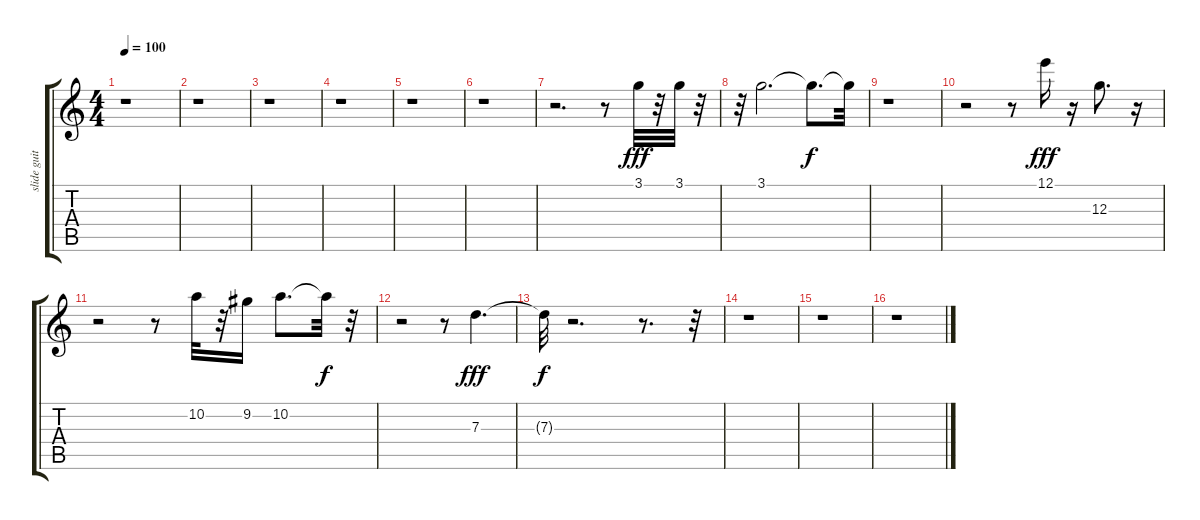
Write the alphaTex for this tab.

\track ("slide guitar" "slide guit") {instrument overdrivenguitar}
\staff {score tabs}
\tuning (E4 B3 G3 D3 A2 E2) {hide}
\ts (4 4)
\tempo 100
\clef g2
\ks c
r.1{dy fff instrument overdrivenguitar} |
r.1 |
r.1 |
r.1 |
r.1 |
r.1 |
r.2{d} r.8 3.1.32{volume 8} r.32 3.1.32 r.32 |
r.32 3.1.2{d} 3.1{t}.8{d dy f} 3.1{t}.32 |
r.1 |
r.2 r.8 12.1.16{dy fff volume 9} r.16 12.3.8{d} r.16 |
r.2 r.8 10.2.32 r.32 9.2.16 10.2.8{d volume 9} 10.2{t}.32{dy f} r.32 |
r.2 r.8 7.3.4{d dy fff volume 9} |
7.3{t}.32{dy f} r.2{d} r.8{d} r.32 |
r.1 |
r.1 |
r.1
